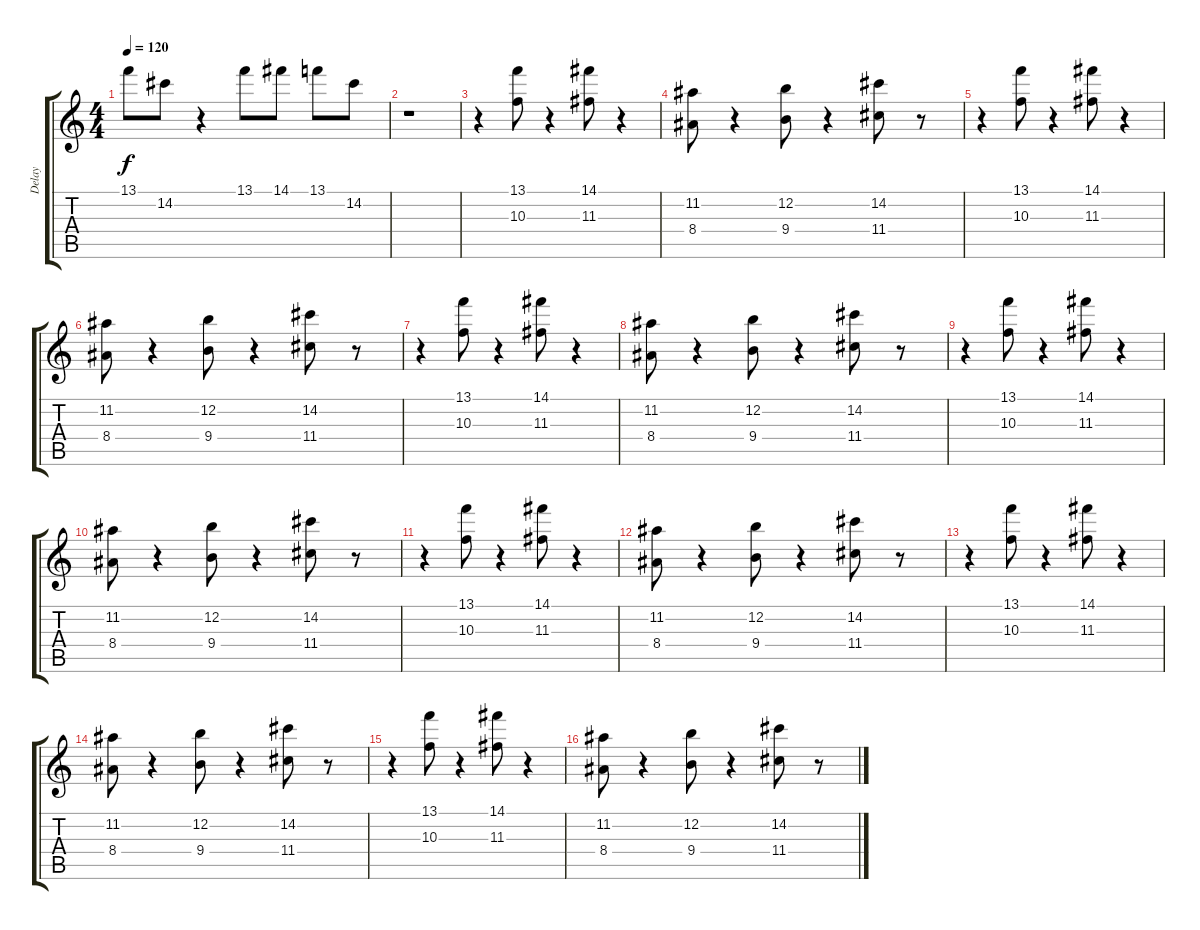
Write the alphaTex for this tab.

\track ("Delay" "Delay") {instrument electricguitarclean}
\staff {score tabs}
\tuning (E4 B3 G3 D3 A2 E2) {hide}
\ts (4 4)
\tempo 120
\clef g2
\ks c
13.1.8{dy f} 14.2.8 r.4 13.1.8 14.1.8 13.1.8 14.2.8 |
r.1 |
r.4 (13.1 10.3).8 r.4 (14.1 11.3).8 r.4 |
(11.2 8.4).8 r.4 (12.2 9.4).8 r.4 (14.2 11.4).8 r.8 |
r.4 (13.1 10.3).8 r.4 (14.1 11.3).8 r.4 |
(11.2 8.4).8 r.4 (12.2 9.4).8 r.4 (14.2 11.4).8 r.8 |
r.4 (13.1 10.3).8 r.4 (14.1 11.3).8 r.4 |
(11.2 8.4).8 r.4 (12.2 9.4).8 r.4 (14.2 11.4).8 r.8 |
r.4 (13.1 10.3).8 r.4 (14.1 11.3).8 r.4 |
(11.2 8.4).8 r.4 (12.2 9.4).8 r.4 (14.2 11.4).8 r.8 |
r.4 (13.1 10.3).8 r.4 (14.1 11.3).8 r.4 |
(11.2 8.4).8 r.4 (12.2 9.4).8 r.4 (14.2 11.4).8 r.8 |
r.4 (13.1 10.3).8 r.4 (14.1 11.3).8 r.4 |
(11.2 8.4).8 r.4 (12.2 9.4).8 r.4 (14.2 11.4).8 r.8 |
r.4 (13.1 10.3).8 r.4 (14.1 11.3).8 r.4 |
(11.2 8.4).8 r.4 (12.2 9.4).8 r.4 (14.2 11.4).8 r.8
